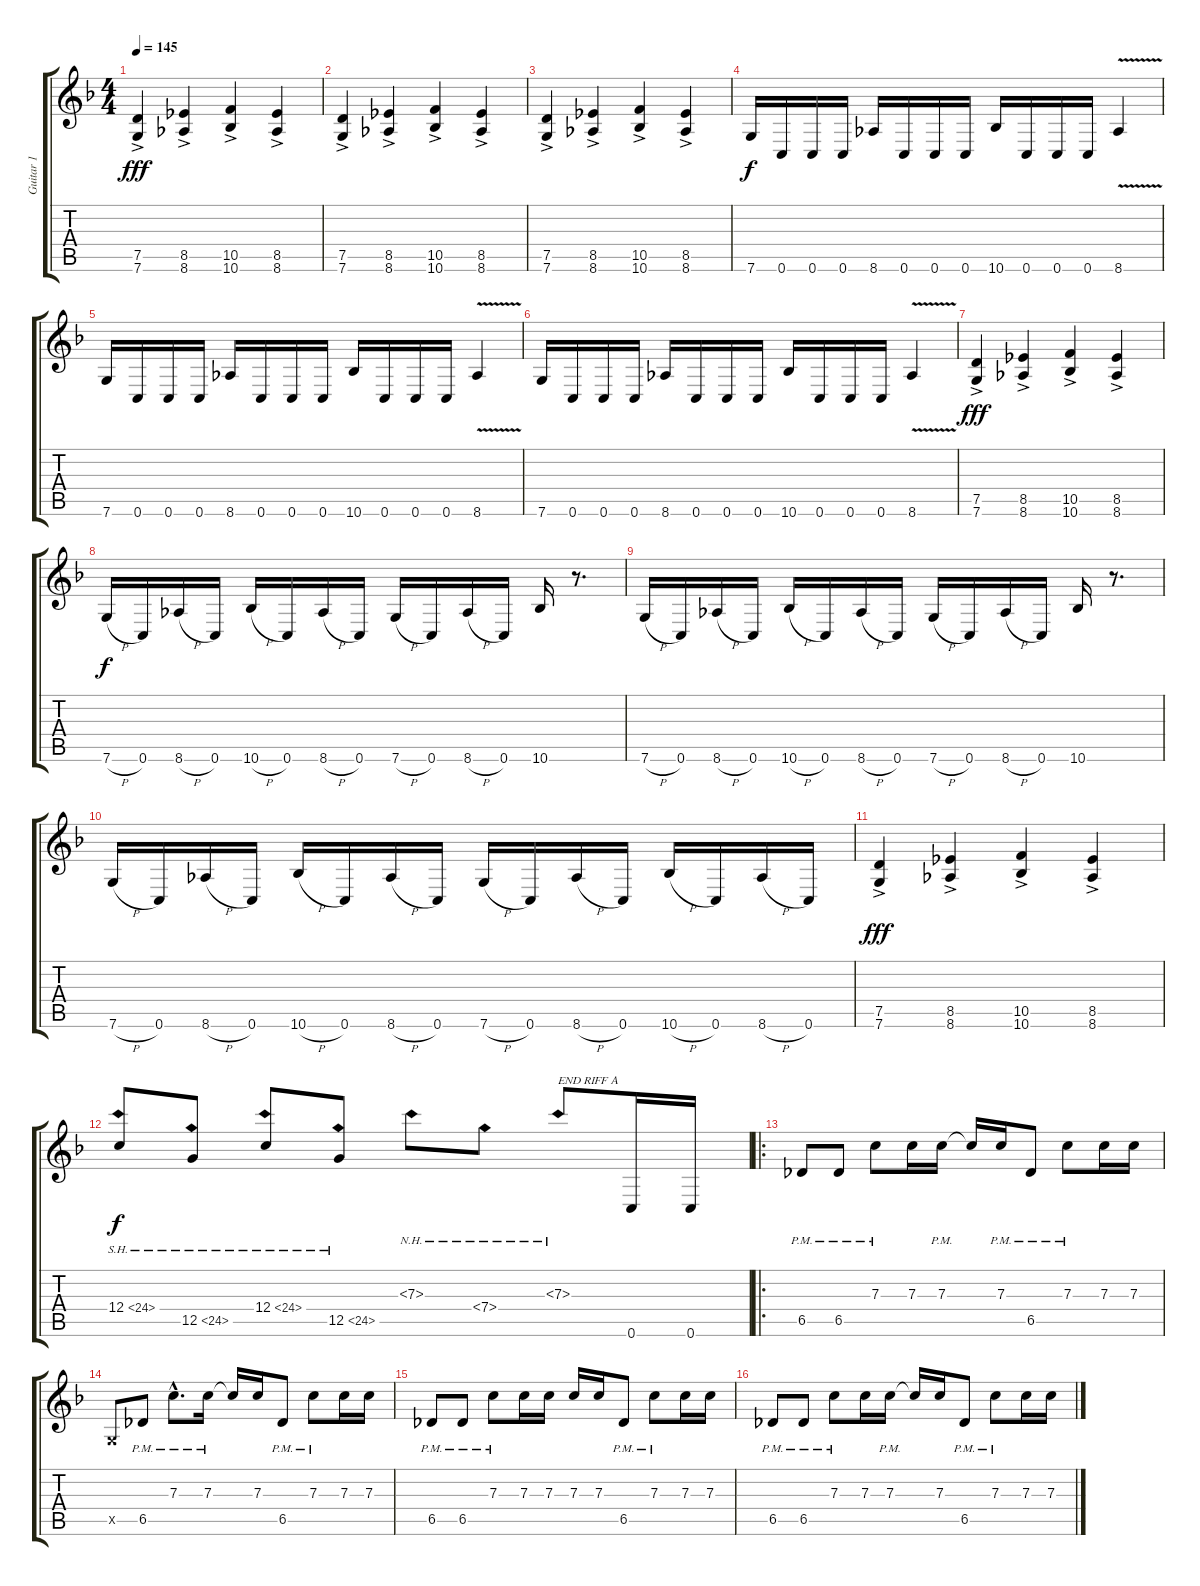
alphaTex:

\track ("Guitar 1" "Guitar 1") {instrument overdrivenguitar}
\staff {score tabs}
\tuning (D4 A3 F3 C3 G2 C2) {hide}
\ts (4 4)
\tempo 145
\clef g2
\ks f
(7.5{ac} 7.6{ac}).4{dy fff instrument overdrivenguitar} (8.5{ac} 8.6{ac}).4 (10.5{ac} 10.6{ac}).4 (8.5{ac} 8.6{ac}).4 |
(7.5{ac} 7.6{ac}).4 (8.5{ac} 8.6{ac}).4 (10.5{ac} 10.6{ac}).4 (8.5{ac} 8.6{ac}).4 |
(7.5{ac} 7.6{ac}).4 (8.5{ac} 8.6{ac}).4 (10.5{ac} 10.6{ac}).4 (8.5{ac} 8.6{ac}).4 |
7.6.16{dy f} 0.6.16 0.6.16 0.6.16 8.6.16 0.6.16 0.6.16 0.6.16 10.6.16 0.6.16 0.6.16 0.6.16 8.6{v}.4 |
7.6.16 0.6.16 0.6.16 0.6.16 8.6.16 0.6.16 0.6.16 0.6.16 10.6.16 0.6.16 0.6.16 0.6.16 8.6{v}.4 |
7.6.16 0.6.16 0.6.16 0.6.16 8.6.16 0.6.16 0.6.16 0.6.16 10.6.16 0.6.16 0.6.16 0.6.16 8.6{v}.4 |
(7.5{ac} 7.6{ac}).4{dy fff} (8.5{ac} 8.6{ac}).4 (10.5{ac} 10.6{ac}).4 (8.5{ac} 8.6{ac}).4 |
7.6{h}.16{dy f} 0.6.16 8.6{h}.16 0.6.16 10.6{h}.16 0.6.16 8.6{h}.16 0.6.16 7.6{h}.16 0.6.16 8.6{h}.16 0.6.16 10.6.16 r.8{d} |
7.6{h}.16 0.6.16 8.6{h}.16 0.6.16 10.6{h}.16 0.6.16 8.6{h}.16 0.6.16 7.6{h}.16 0.6.16 8.6{h}.16 0.6.16 10.6.16 r.8{d} |
7.6{h}.16 0.6.16 8.6{h}.16 0.6.16 10.6{h}.16 0.6.16 8.6{h}.16 0.6.16 7.6{h}.16 0.6.16 8.6{h}.16 0.6.16 10.6{h}.16 0.6.16 8.6{h}.16 0.6.16 |
(7.5{ac} 7.6{ac}).4{dy fff} (8.5{ac} 8.6{ac}).4 (10.5{ac} 10.6{ac}).4 (8.5{ac} 8.6{ac}).4 |
12.4{sh 12}.8{dy f} 12.5{sh 12}.8 12.4{sh 12}.8 12.5{sh 12}.8 7.3{nh}.8 7.4{nh}.8 7.3{nh}.8{txt "END RIFF A"} 0.6.16 0.6.16 |
\ro
6.5{pm}.8{balance 8} 6.5{pm}.8 7.3{pm}.8 7.3.16 7.3{pm}.16 7.3{t}.16 7.3{pm}.16 6.5{pm}.8 7.3{pm}.8 7.3.16 7.3.16 |
0.5{x}.8 6.5{pm}.8 7.3{hac pm}.8{d} 7.3{pm}.16 7.3{t}.16 7.3.16 6.5{pm}.8 7.3{pm}.8 7.3.16 7.3.16 |
6.5{pm}.8 6.5{pm}.8 7.3{pm}.8 7.3.16 7.3.16 7.3.16 7.3.16 6.5{pm}.8 7.3{pm}.8 7.3.16 7.3.16 |
6.5{pm}.8 6.5{pm}.8 7.3{pm}.8 7.3.16 7.3{pm}.16 7.3{t}.16 7.3.16 6.5{pm}.8 7.3{pm}.8 7.3.16 7.3.16
